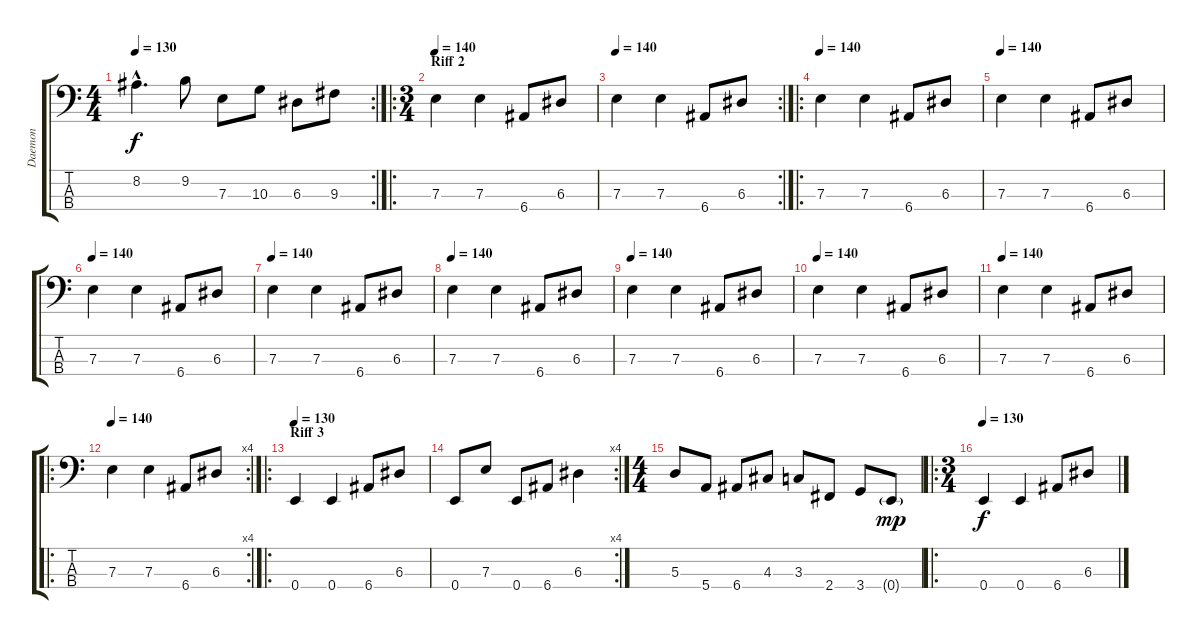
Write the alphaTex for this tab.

\track ("Daemon" "Daemon") {instrument electricbasspick}
\staff {score tabs}
\tuning (G2 D2 A1 E1) {hide}
\rc 2
\ts (4 4)
\tempo 130
\clef f4
\ks c
8.2{hac}.4{d dy f} 9.2.8 7.3.8 10.3.8 6.3.8 9.3.8 |
\ro
\ts (3 4)
\section ("" "Riff 2")
\tempo 140
7.3.4 7.3.4 6.4.8 6.3.8 |
\rc 2
\tempo 140
7.3.4 7.3.4 6.4.8 6.3.8 |
\ro
\tempo 140
7.3.4 7.3.4 6.4.8 6.3.8 |
\tempo 140
7.3.4 7.3.4 6.4.8 6.3.8 |
\tempo 140
7.3.4 7.3.4 6.4.8 6.3.8 |
\tempo 140
7.3.4 7.3.4 6.4.8 6.3.8 |
\tempo 140
7.3.4 7.3.4 6.4.8 6.3.8 |
\tempo 140
7.3.4 7.3.4 6.4.8 6.3.8 |
\tempo 140
7.3.4 7.3.4 6.4.8 6.3.8 |
\tempo 140
7.3.4 7.3.4 6.4.8 6.3.8 |
\ro
\rc 4
\tempo 140
7.3.4 7.3.4 6.4.8 6.3.8 |
\ro
\section ("" "Riff 3")
\tempo 130
0.4.4 0.4.4 6.4.8 6.3.8 |
\rc 4
0.4.8 7.3.8 0.4.8 6.4.8 6.3.4 |
\ts (4 4)
\section ("" "")
5.3.8 5.4.8 6.4.8 4.3.8 3.3.8 2.4.8 3.4.8 0.4{g}.8{dy mp} |
\ro
\ts (3 4)
\tempo 130
0.4.4{dy f} 0.4.4 6.4.8 6.3.8
